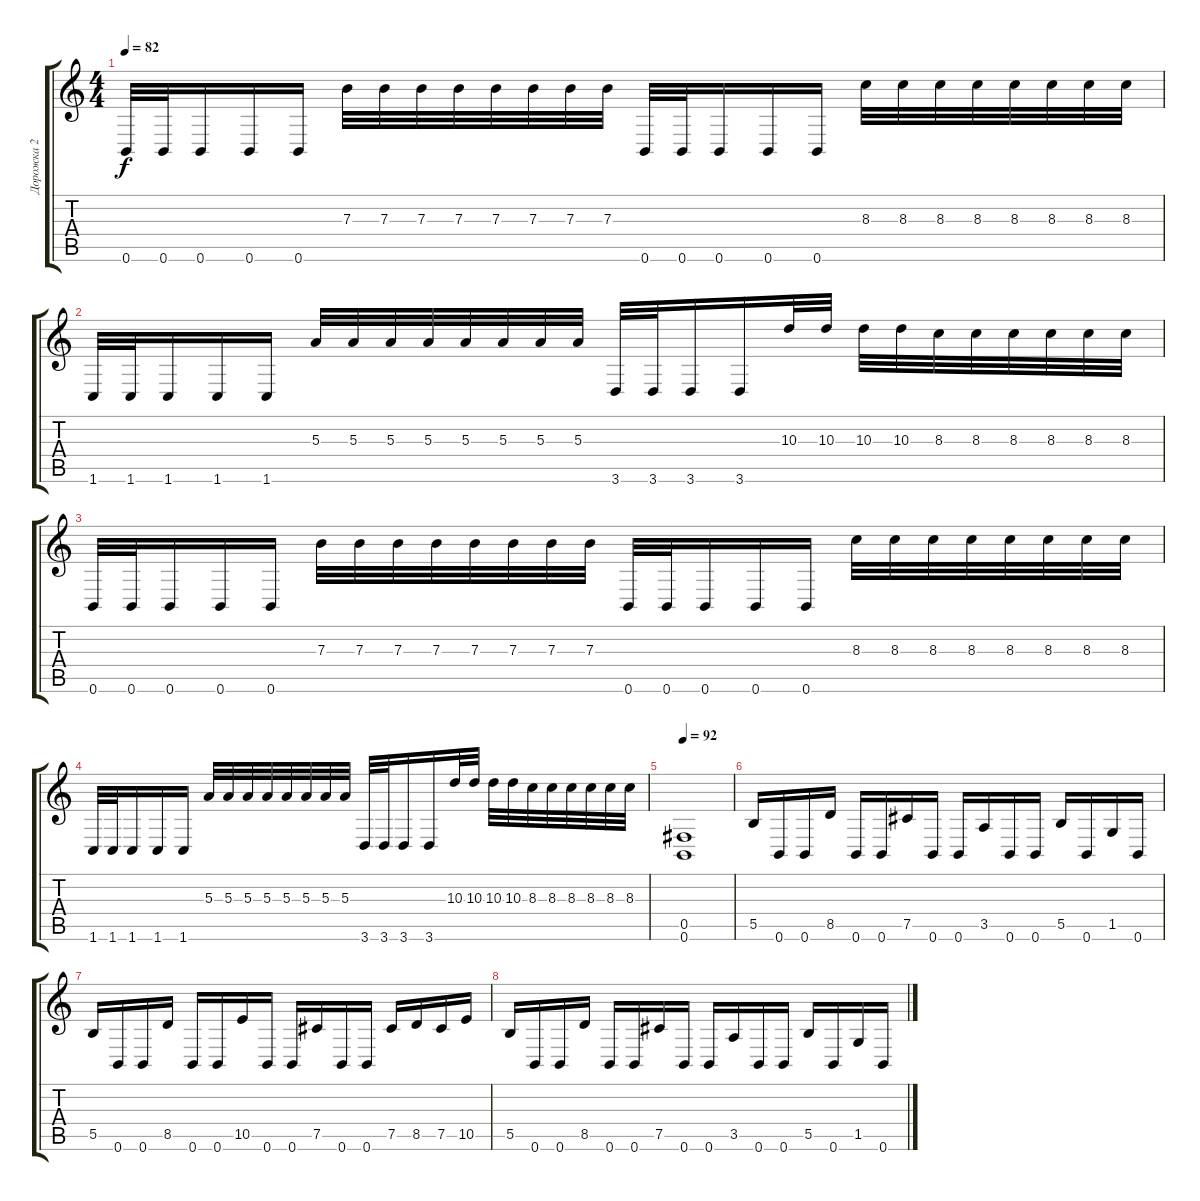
\track ("Дорожка 2" "Дорожка 2") {instrument distortionguitar}
\staff {score tabs}
\tuning (Db4 Ab3 E3 B2 Gb2 B1) {hide}
\ts (4 4)
\tempo 82
\clef g2
\ks c
0.6.32{dy f} 0.6.32 0.6.16 0.6.16 0.6.16 7.3.32 7.3.32 7.3.32 7.3.32 7.3.32 7.3.32 7.3.32 7.3.32 0.6.32 0.6.32 0.6.16 0.6.16 0.6.16 8.3.32 8.3.32 8.3.32 8.3.32 8.3.32 8.3.32 8.3.32 8.3.32 |
1.6.32 1.6.32 1.6.16 1.6.16 1.6.16 5.3.32 5.3.32 5.3.32 5.3.32 5.3.32 5.3.32 5.3.32 5.3.32 3.6.32 3.6.32 3.6.16 3.6.16 10.3.32 10.3.32 10.3.32 10.3.32 8.3.32 8.3.32 8.3.32 8.3.32 8.3.32 8.3.32 |
0.6.32 0.6.32 0.6.16 0.6.16 0.6.16 7.3.32 7.3.32 7.3.32 7.3.32 7.3.32 7.3.32 7.3.32 7.3.32 0.6.32 0.6.32 0.6.16 0.6.16 0.6.16 8.3.32 8.3.32 8.3.32 8.3.32 8.3.32 8.3.32 8.3.32 8.3.32 |
1.6.32 1.6.32 1.6.16 1.6.16 1.6.16 5.3.32 5.3.32 5.3.32 5.3.32 5.3.32 5.3.32 5.3.32 5.3.32 3.6.32 3.6.32 3.6.16 3.6.16 10.3.32 10.3.32 10.3.32 10.3.32 8.3.32 8.3.32 8.3.32 8.3.32 8.3.32 8.3.32 |
\tempo 92
(0.5 0.6).1 |
5.5.16 0.6.16 0.6.16 8.5.16 0.6.16 0.6.16 7.5.16 0.6.16 0.6.16 3.5.16 0.6.16 0.6.16 5.5.16 0.6.16 1.5.16 0.6.16 |
5.5.16 0.6.16 0.6.16 8.5.16 0.6.16 0.6.16 10.5.16 0.6.16 0.6.16 7.5.16 0.6.16 0.6.16 7.5.16 8.5.16 7.5.16 10.5.16 |
5.5.16 0.6.16 0.6.16 8.5.16 0.6.16 0.6.16 7.5.16 0.6.16 0.6.16 3.5.16 0.6.16 0.6.16 5.5.16 0.6.16 1.5.16 0.6.16
